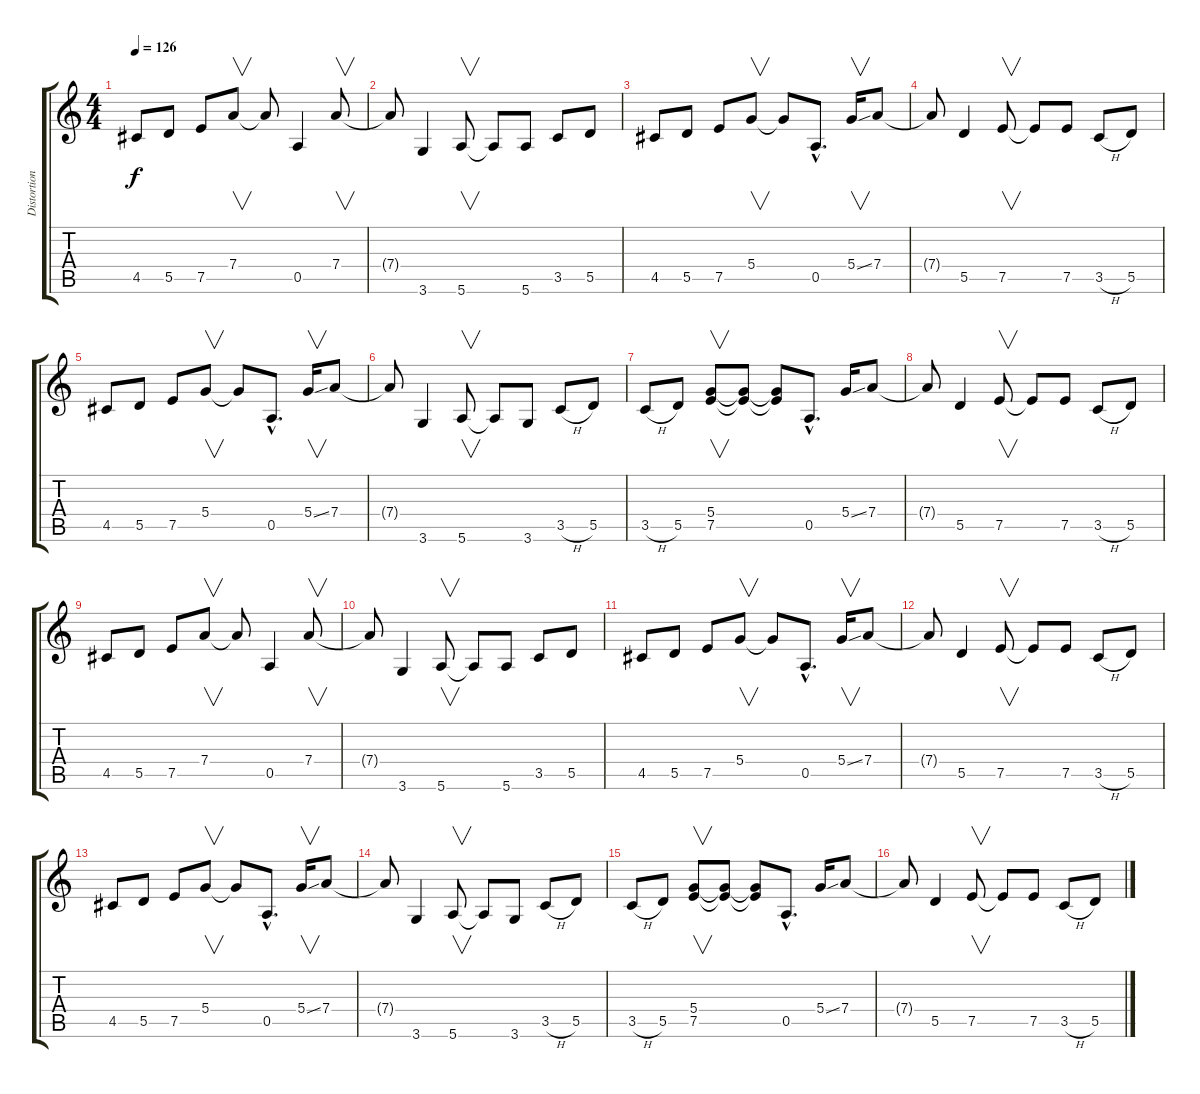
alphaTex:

\track ("Distortion guitar 2" "Distortion") {instrument distortionguitar}
\staff {score tabs}
\tuning (E4 B3 G3 D3 A2 E2) {hide}
\ts (4 4)
\tempo 126
\clef g2
\ks c
4.5.8{dy f} 5.5.8 7.5.8 7.4.8{v} 7.4{t}.8 0.5.4 7.4.8{v} |
7.4{t}.8 3.6.4 5.6.8{v} 5.6{t}.8 5.6.8 3.5.8 5.5.8 |
4.5.8 5.5.8 7.5.8 5.4.8{v} 5.4{t}.8 0.5{hac}.8{d} 5.4{ss}.16{v} 7.4.8 |
7.4{t}.8 5.5.4 7.5.8{v} 7.5{t}.8 7.5.8 3.5{h}.8 5.5.8 |
4.5.8 5.5.8 7.5.8 5.4.8{v} 5.4{t}.8 0.5{hac}.8{d} 5.4{ss}.16{v} 7.4.8 |
7.4{t}.8 3.6.4 5.6.8{v} 5.6{t}.8 3.6.8 3.5{h}.8 5.5.8 |
3.5{h}.8 5.5.8 (5.4 7.5).8{v} (5.4{t} 7.5{t}).8 (5.4{t} 7.5{t}).8 0.5{hac}.8{d} 5.4{ss}.16 7.4.8 |
7.4{t}.8 5.5.4 7.5.8{v} 7.5{t}.8 7.5.8 3.5{h}.8 5.5.8 |
4.5.8 5.5.8 7.5.8 7.4.8{v} 7.4{t}.8 0.5.4 7.4.8{v} |
7.4{t}.8 3.6.4 5.6.8{v} 5.6{t}.8 5.6.8 3.5.8 5.5.8 |
4.5.8 5.5.8 7.5.8 5.4.8{v} 5.4{t}.8 0.5{hac}.8{d} 5.4{ss}.16{v} 7.4.8 |
7.4{t}.8 5.5.4 7.5.8{v} 7.5{t}.8 7.5.8 3.5{h}.8 5.5.8 |
4.5.8 5.5.8 7.5.8 5.4.8{v} 5.4{t}.8 0.5{hac}.8{d} 5.4{ss}.16{v} 7.4.8 |
7.4{t}.8 3.6.4 5.6.8{v} 5.6{t}.8 3.6.8 3.5{h}.8 5.5.8 |
3.5{h}.8 5.5.8 (5.4 7.5).8{v} (5.4{t} 7.5{t}).8 (5.4{t} 7.5{t}).8 0.5{hac}.8{d} 5.4{ss}.16 7.4.8 |
7.4{t}.8 5.5.4 7.5.8{v} 7.5{t}.8 7.5.8 3.5{h}.8 5.5.8
